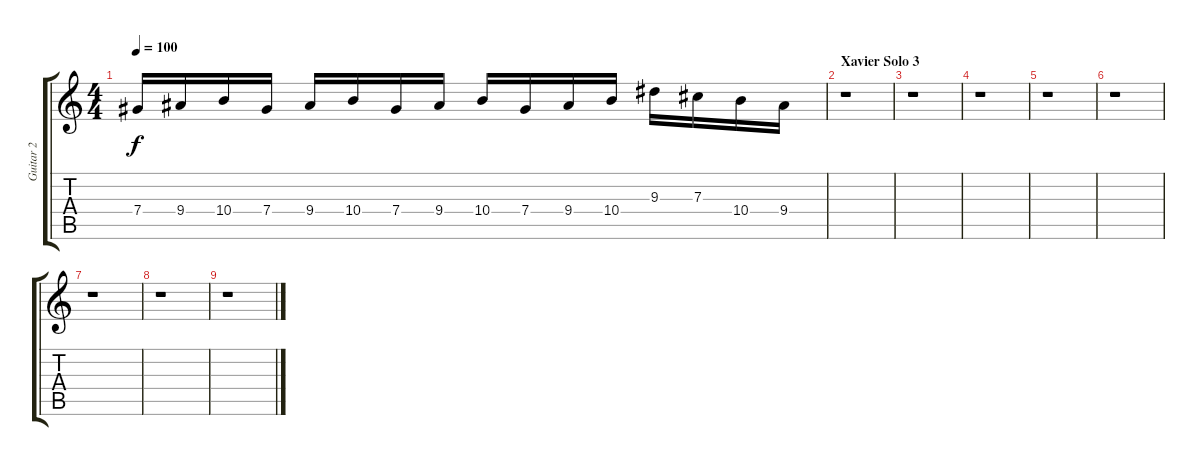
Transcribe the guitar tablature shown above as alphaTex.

\track ("Guitar 2" "Guitar 2") {instrument distortionguitar}
\staff {score tabs}
\tuning (Eb4 Bb3 Gb3 Db3 Ab2 Eb2) {hide}
\ts (4 4)
\tempo 100
\clef g2
\ks c
7.4.16{dy f} 9.4.16 10.4.16 7.4.16 9.4.16 10.4.16 7.4.16 9.4.16 10.4.16 7.4.16 9.4.16 10.4.16 9.3.16 7.3.16 10.4.16 9.4.16 |
\section ("" "Xavier Solo 3")
r.1 |
r.1 |
r.1 |
r.1 |
r.1 |
r.1 |
r.1 |
r.1
